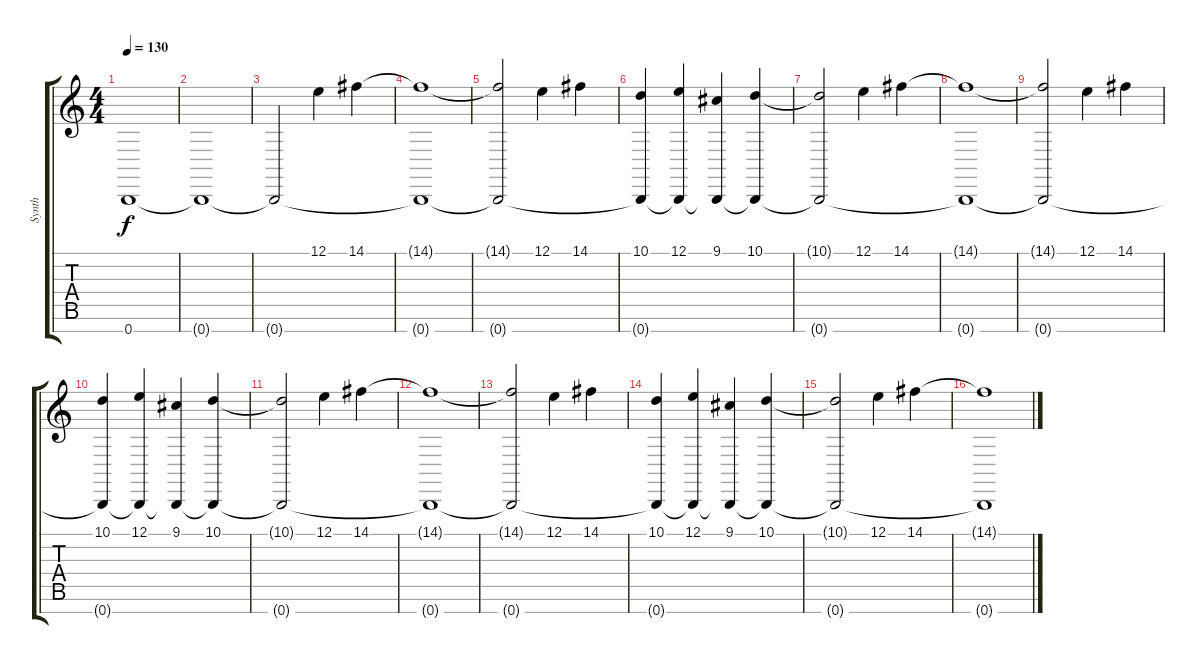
\track ("Synth" "Synth") {instrument synthstrings2}
\staff {score tabs}
\tuning (E4 B3 G3 D3 A2 E2 B1) {hide}
\ts (4 4)
\tempo 130
\clef g2
\ks c
0.7.1{dy f instrument synthstrings2} |
0.7{t}.1 |
0.7{t}.2 12.1.4 14.1.4 |
(14.1{t} 0.7{t}).1 |
(14.1{t} 0.7{t}).2 12.1.4 14.1.4 |
(10.1 0.7{t}).4 (12.1 0.7{t}).4 (9.1 0.7{t}).4 (10.1 0.7{t}).4 |
(10.1{t} 0.7{t}).2 12.1.4 14.1.4 |
(14.1{t} 0.7{t}).1 |
(14.1{t} 0.7{t}).2 12.1.4 14.1.4 |
(10.1 0.7{t}).4 (12.1 0.7{t}).4 (9.1 0.7{t}).4 (10.1 0.7{t}).4 |
(10.1{t} 0.7{t}).2 12.1.4 14.1.4 |
(14.1{t} 0.7{t}).1 |
(14.1{t} 0.7{t}).2 12.1.4 14.1.4 |
(10.1 0.7{t}).4 (12.1 0.7{t}).4 (9.1 0.7{t}).4 (10.1 0.7{t}).4 |
(10.1{t} 0.7{t}).2 12.1.4 14.1.4 |
(14.1{t} 0.7{t}).1
